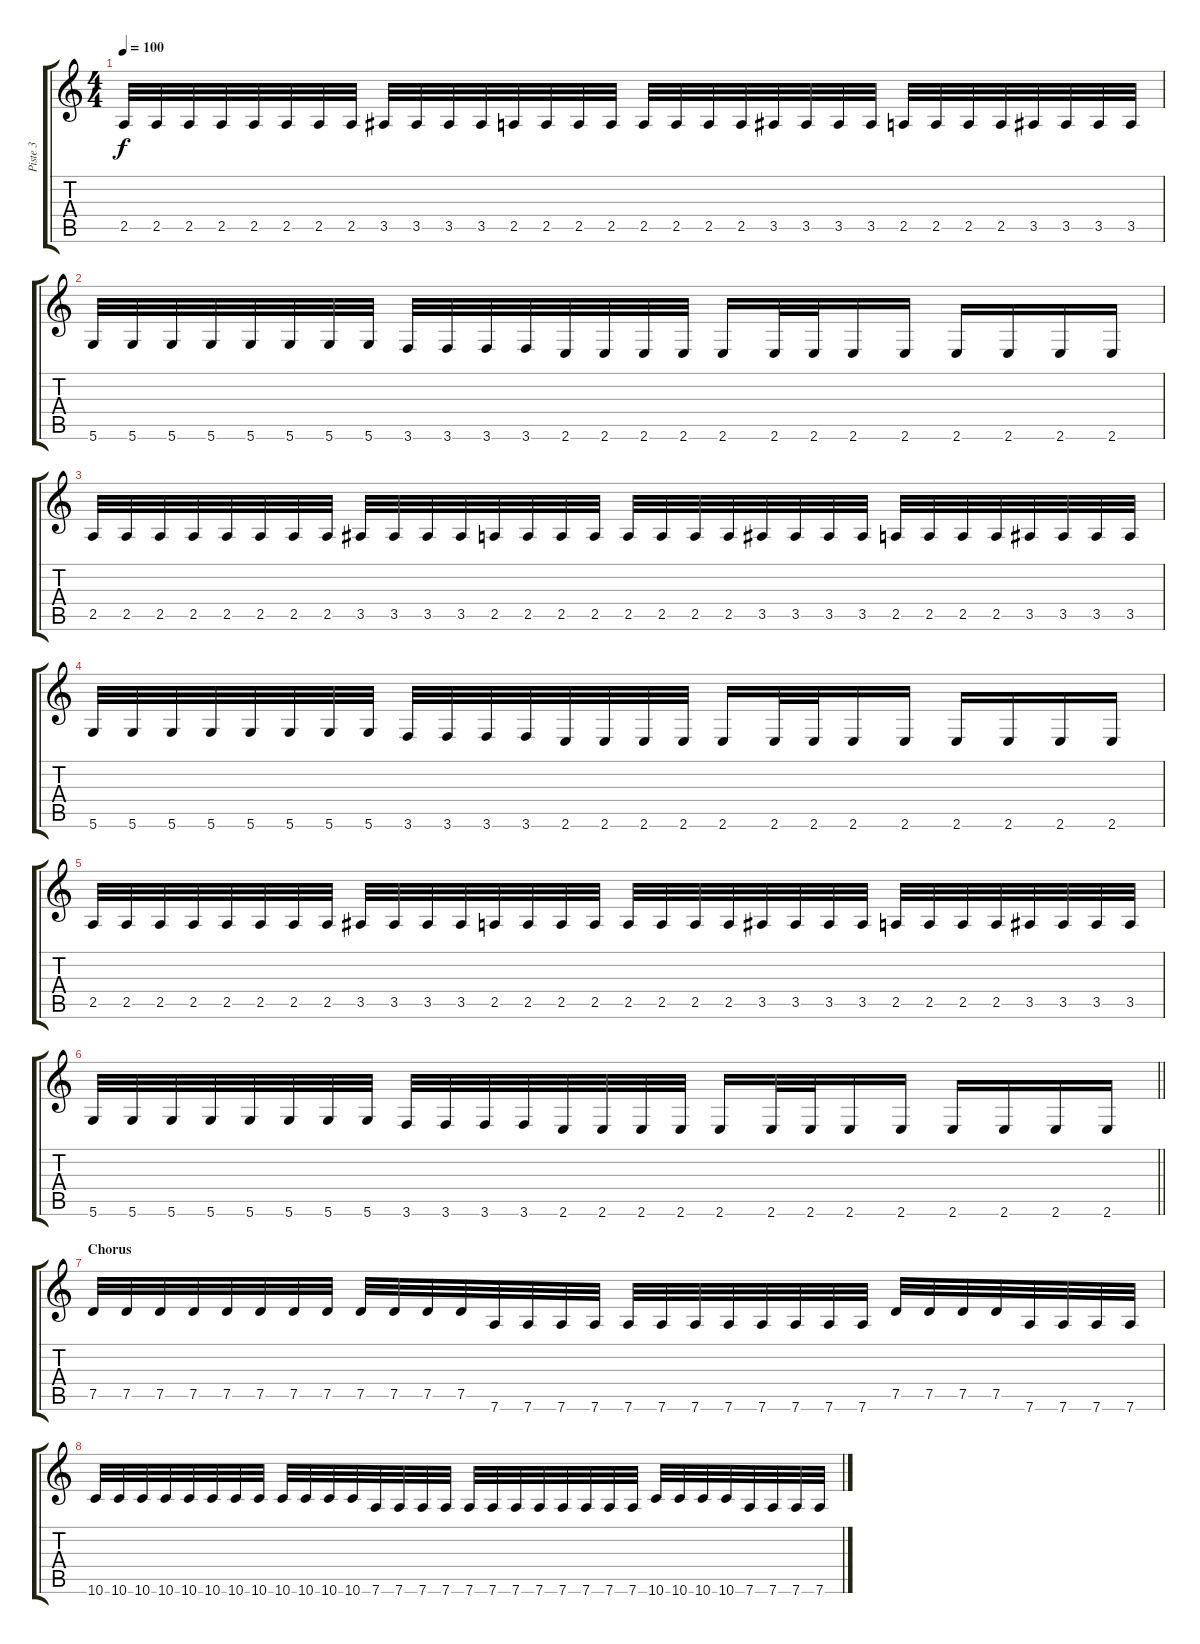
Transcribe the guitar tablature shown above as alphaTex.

\track ("Piste 3" "Piste 3") {instrument distortionguitar}
\staff {score tabs}
\tuning (D4 A3 F3 C3 G2 D2) {hide}
\ts (4 4)
\tempo 100
\clef g2
\ks c
2.5.32{dy f} 2.5.32 2.5.32 2.5.32 2.5.32 2.5.32 2.5.32 2.5.32 3.5.32 3.5.32 3.5.32 3.5.32 2.5.32 2.5.32 2.5.32 2.5.32 2.5.32 2.5.32 2.5.32 2.5.32 3.5.32 3.5.32 3.5.32 3.5.32 2.5.32 2.5.32 2.5.32 2.5.32 3.5.32 3.5.32 3.5.32 3.5.32 |
5.6.32 5.6.32 5.6.32 5.6.32 5.6.32 5.6.32 5.6.32 5.6.32 3.6.32 3.6.32 3.6.32 3.6.32 2.6.32 2.6.32 2.6.32 2.6.32 2.6.16 2.6.32 2.6.32 2.6.16 2.6.16 2.6.16 2.6.16 2.6.16 2.6.16 |
2.5.32 2.5.32 2.5.32 2.5.32 2.5.32 2.5.32 2.5.32 2.5.32 3.5.32 3.5.32 3.5.32 3.5.32 2.5.32 2.5.32 2.5.32 2.5.32 2.5.32 2.5.32 2.5.32 2.5.32 3.5.32 3.5.32 3.5.32 3.5.32 2.5.32 2.5.32 2.5.32 2.5.32 3.5.32 3.5.32 3.5.32 3.5.32 |
5.6.32 5.6.32 5.6.32 5.6.32 5.6.32 5.6.32 5.6.32 5.6.32 3.6.32 3.6.32 3.6.32 3.6.32 2.6.32 2.6.32 2.6.32 2.6.32 2.6.16 2.6.32 2.6.32 2.6.16 2.6.16 2.6.16 2.6.16 2.6.16 2.6.16 |
2.5.32 2.5.32 2.5.32 2.5.32 2.5.32 2.5.32 2.5.32 2.5.32 3.5.32 3.5.32 3.5.32 3.5.32 2.5.32 2.5.32 2.5.32 2.5.32 2.5.32 2.5.32 2.5.32 2.5.32 3.5.32 3.5.32 3.5.32 3.5.32 2.5.32 2.5.32 2.5.32 2.5.32 3.5.32 3.5.32 3.5.32 3.5.32 |
\barLineRight lightlight
5.6.32 5.6.32 5.6.32 5.6.32 5.6.32 5.6.32 5.6.32 5.6.32 3.6.32 3.6.32 3.6.32 3.6.32 2.6.32 2.6.32 2.6.32 2.6.32 2.6.16 2.6.32 2.6.32 2.6.16 2.6.16 2.6.16 2.6.16 2.6.16 2.6.16 |
\section ("" "Chorus")
7.5.32 7.5.32 7.5.32 7.5.32 7.5.32 7.5.32 7.5.32 7.5.32 7.5.32 7.5.32 7.5.32 7.5.32 7.6.32 7.6.32 7.6.32 7.6.32 7.6.32 7.6.32 7.6.32 7.6.32 7.6.32 7.6.32 7.6.32 7.6.32 7.5.32 7.5.32 7.5.32 7.5.32 7.6.32 7.6.32 7.6.32 7.6.32 |
10.6.32 10.6.32 10.6.32 10.6.32 10.6.32 10.6.32 10.6.32 10.6.32 10.6.32 10.6.32 10.6.32 10.6.32 7.6.32 7.6.32 7.6.32 7.6.32 7.6.32 7.6.32 7.6.32 7.6.32 7.6.32 7.6.32 7.6.32 7.6.32 10.6.32 10.6.32 10.6.32 10.6.32 7.6.32 7.6.32 7.6.32 7.6.32
